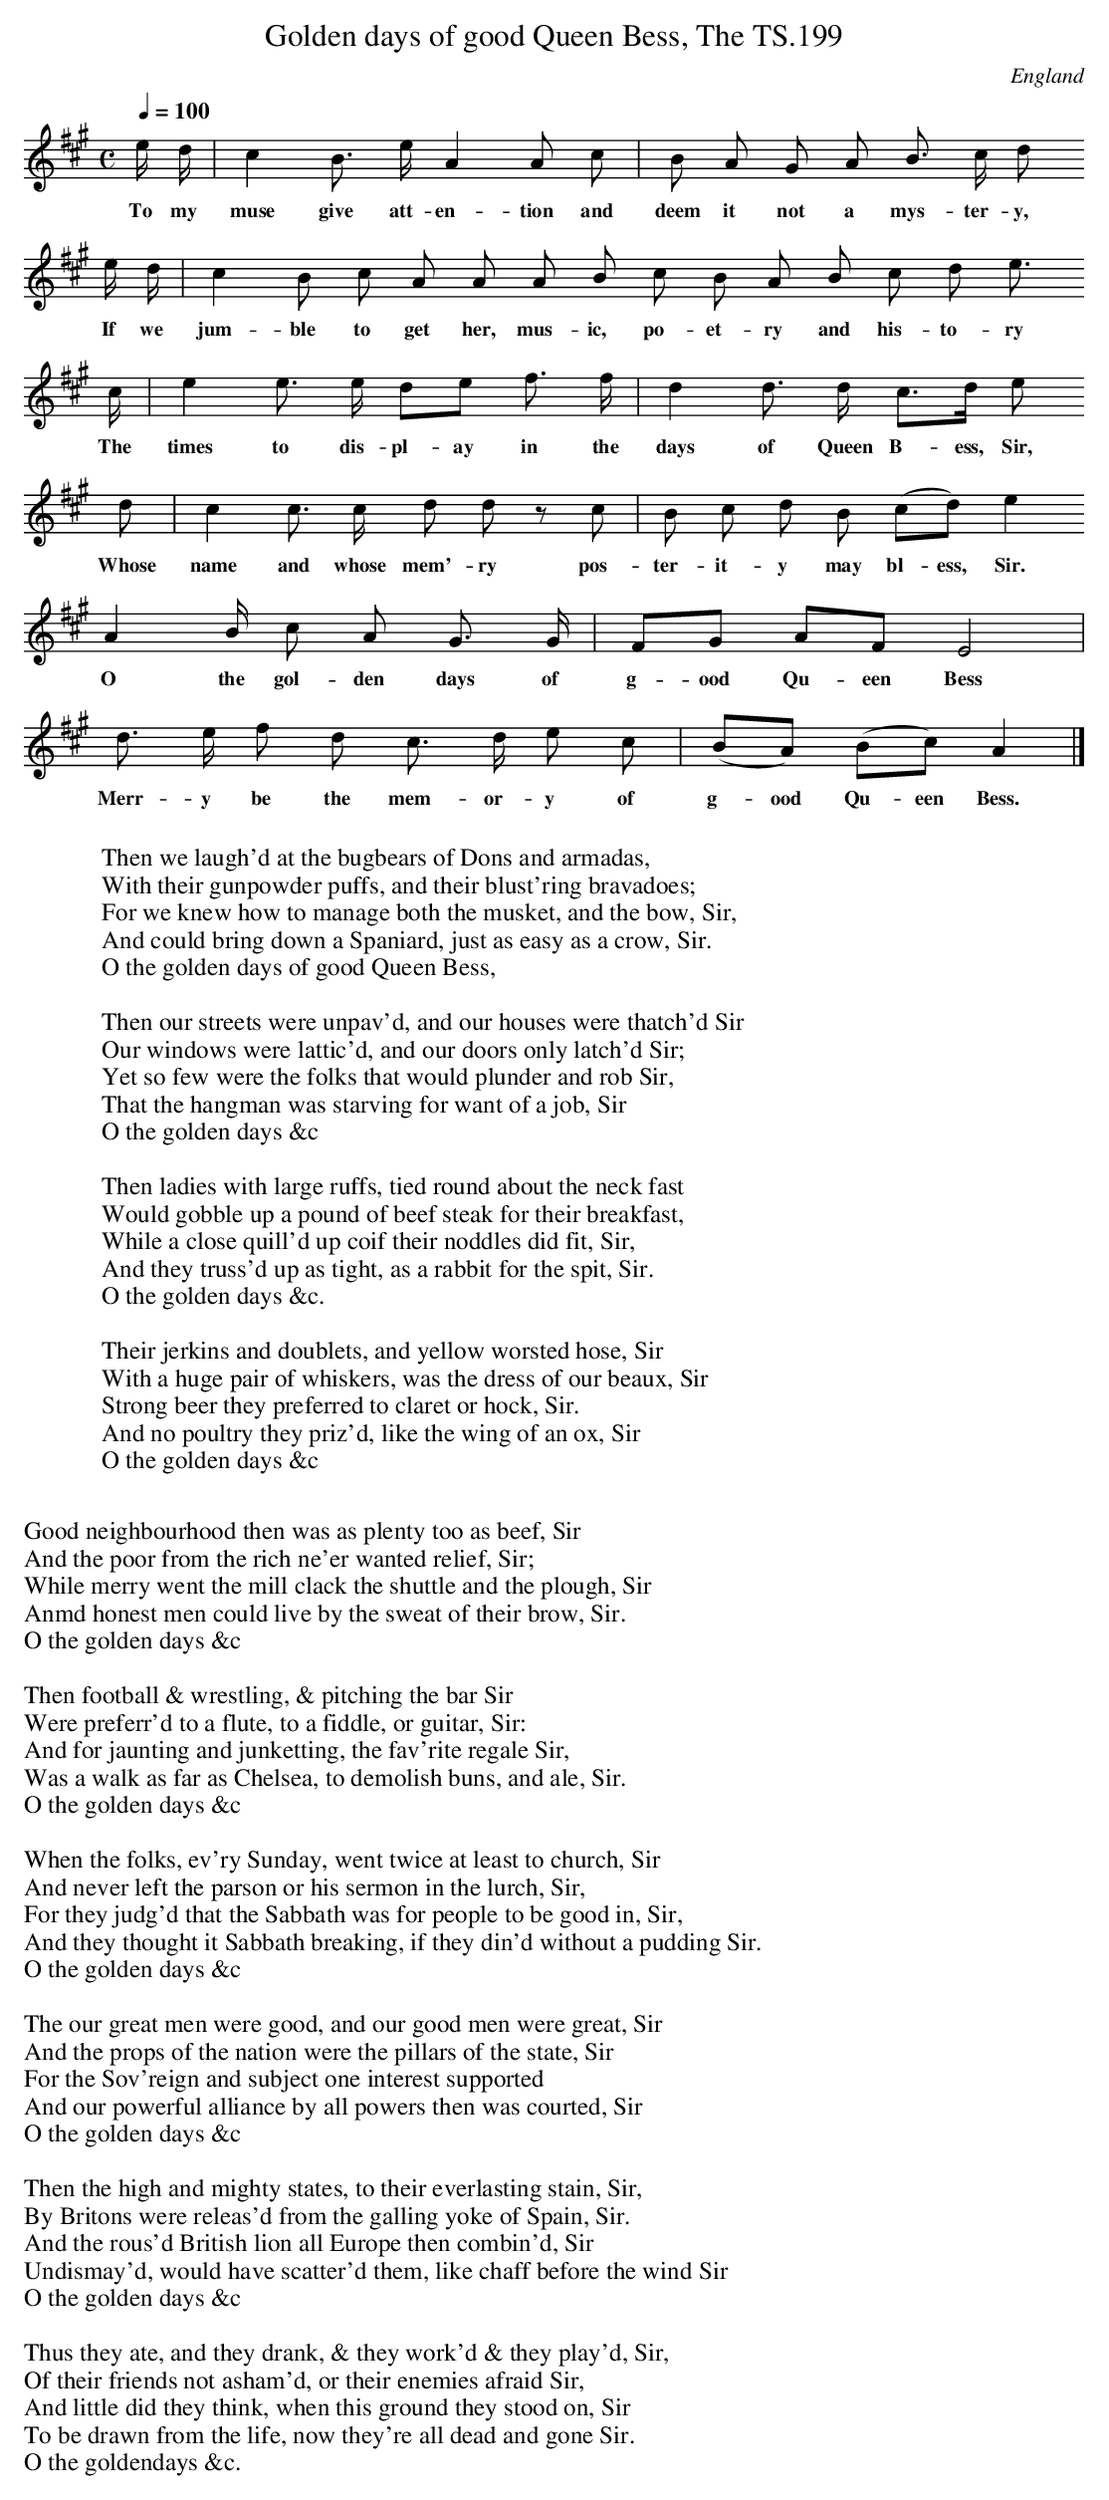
X:1
T:Golden days of good Queen Bess, The TS.199
M:C
L:1/8
Q:1/4=100
O:England
notC:Words by William Collins 1721- 1759
K:A major
e/ d/|c2B> eA2A c|B A G A B> c d
w:To my muse give att-en-tion and deem it not a mys-ter-y,
e/ d/|c2B c A A A B c B A B c d e>
w:If we jum-ble to get her, mus-ic, po-et-ry and his-to-ry
c|e2e> e de f> f|d2 d> d c>d e
w:The times to dis-pl-ay in the days of Queen B-ess, Sir,
d|c2c> c d d z c|B c d B (cd)e2
w:Whose name and whose mem'-ry pos-ter-it-y may bl-ess, Sir.
A2B/ c A G> G|FG AF E4|
w:O the gol-den days of g-ood Qu-een Bess
d> e f d c> d e c|(BA) (Bc) A2|]
w:Merr-y be the mem-or-y of g-ood Qu-een Bess.
W:%
W:Then we laugh'd at the bugbears of Dons and armadas,
W:With their gunpowder puffs, and their blust'ring bravadoes;
W:For we knew how to manage both the musket, and the bow, Sir,
W:And could bring down a Spaniard, just as easy as a crow, Sir.
W:O the golden days of good Queen Bess,
W:%
W:Then our streets were unpav'd, and our houses were thatch'd Sir
W:Our windows were lattic'd, and our doors only latch'd Sir;
W:Yet so few were the folks that would plunder and rob Sir,
W:That the hangman was starving for want of a job, Sir
W:O the golden days &c
W:%
W:Then ladies with large ruffs, tied round about the neck fast
W:Would gobble up a pound of beef steak for their breakfast,
W:While a close quill'd up coif their noddles did fit, Sir,
W:And they truss'd up as tight, as a rabbit for the spit, Sir.
W:O the golden days &c.
W:%
W:Their jerkins and doublets, and yellow worsted hose, Sir
W:With a huge pair of whiskers, was the dress of our beaux, Sir
W:Strong beer they preferred to claret or hock, Sir.
W:And no poultry they priz'd, like the wing of an ox, Sir
W:O the golden days &c
W:%
W:Good neighbourhood then was as plenty too as beef, Sir
W:And the poor from the rich ne'er wanted relief, Sir;
W:While merry went the mill clack the shuttle and the plough, Sir
W:Anmd honest men could live by the sweat of their brow, Sir.
W:O the golden days &c
W:%
W:Then football & wrestling, & pitching the bar Sir
W:Were preferr'd to a flute, to a fiddle, or guitar, Sir:
W:And for jaunting and junketting, the fav'rite regale Sir,
W:Was a walk as far as Chelsea, to demolish buns, and ale, Sir.
W:O the golden days &c
W:%
W:When the folks, ev'ry Sunday, went twice at least to church, Sir
W:And never left the parson or his sermon in the lurch, Sir,
W:For they judg'd that the Sabbath was for people to be good in, Sir,
W:And they thought it Sabbath breaking, if they din'd without a pudding Sir.
W:O the golden days &c
W:%
W:The our great men were good, and our good men were great, Sir
W:And the props of the nation were the pillars of the state, Sir
W:For the Sov'reign and subject one interest supported
W:And our powerful alliance by all powers then was courted, Sir
W:O the golden days &c
W:%
W:Then the high and mighty states, to their everlasting stain, Sir,
W:By Britons were releas'd from the galling yoke of Spain, Sir.
W:And the rous'd British lion all Europe then combin'd, Sir
W:Undismay'd, would have scatter'd them, like chaff before the wind Sir
W:O the golden days &c
W:%
W:Thus they ate, and they drank, & they work'd & they play'd, Sir,
W:Of their friends not asham'd, or their enemies afraid Sir,
W:And little did they think, when this ground they stood on, Sir
W:To be drawn from the life, now they're all dead and gone Sir.
W:O the goldendays &c.
